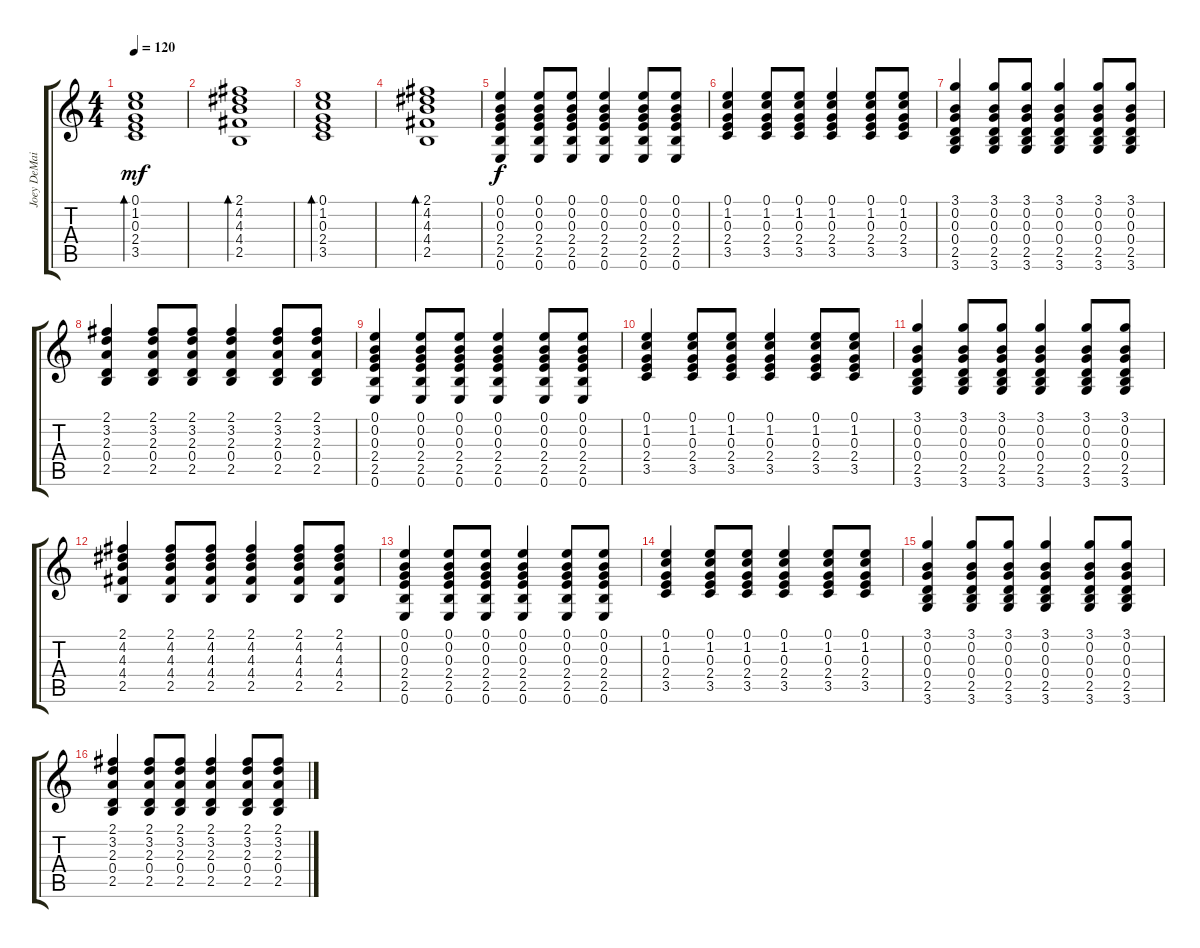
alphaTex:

\track ("Joey DeMaio acoustic guitar" "Joey DeMai") {instrument acousticguitarsteel}
\staff {score tabs}
\tuning (E4 B3 G3 D3 A2 E2) {hide}
\ts (4 4)
\tempo 120
\clef g2
\ks c
(0.1 1.2 0.3 2.4 3.5).1{bd 240 dy mf} |
(2.1 4.2 4.3 4.4 2.5).1{bd 240} |
(0.1 1.2 0.3 2.4 3.5).1{bd 240} |
(2.1 4.2 4.3 4.4 2.5).1{bd 240} |
(0.1 0.2 0.3 2.4 2.5 0.6).4{dy f volume 10 balance 5} (0.1 0.2 0.3 2.4 2.5 0.6).8 (0.1 0.2 0.3 2.4 2.5 0.6).8 (0.1 0.2 0.3 2.4 2.5 0.6).4 (0.1 0.2 0.3 2.4 2.5 0.6).8 (0.1 0.2 0.3 2.4 2.5 0.6).8 |
(0.1 1.2 0.3 2.4 3.5).4 (0.1 1.2 0.3 2.4 3.5).8 (0.1 1.2 0.3 2.4 3.5).8 (0.1 1.2 0.3 2.4 3.5).4 (0.1 1.2 0.3 2.4 3.5).8 (0.1 1.2 0.3 2.4 3.5).8 |
(3.1 0.2 0.3 0.4 2.5 3.6).4 (3.1 0.2 0.3 0.4 2.5 3.6).8 (3.1 0.2 0.3 0.4 2.5 3.6).8 (3.1 0.2 0.3 0.4 2.5 3.6).4 (3.1 0.2 0.3 0.4 2.5 3.6).8 (3.1 0.2 0.3 0.4 2.5 3.6).8 |
(2.1 3.2 2.3 0.4 2.5).4 (2.1 3.2 2.3 0.4 2.5).8 (2.1 3.2 2.3 0.4 2.5).8 (2.1 3.2 2.3 0.4 2.5).4 (2.1 3.2 2.3 0.4 2.5).8 (2.1 3.2 2.3 0.4 2.5).8 |
(0.1 0.2 0.3 2.4 2.5 0.6).4 (0.1 0.2 0.3 2.4 2.5 0.6).8 (0.1 0.2 0.3 2.4 2.5 0.6).8 (0.1 0.2 0.3 2.4 2.5 0.6).4 (0.1 0.2 0.3 2.4 2.5 0.6).8 (0.1 0.2 0.3 2.4 2.5 0.6).8 |
(0.1 1.2 0.3 2.4 3.5).4 (0.1 1.2 0.3 2.4 3.5).8 (0.1 1.2 0.3 2.4 3.5).8 (0.1 1.2 0.3 2.4 3.5).4 (0.1 1.2 0.3 2.4 3.5).8 (0.1 1.2 0.3 2.4 3.5).8 |
(3.1 0.2 0.3 0.4 2.5 3.6).4 (3.1 0.2 0.3 0.4 2.5 3.6).8 (3.1 0.2 0.3 0.4 2.5 3.6).8 (3.1 0.2 0.3 0.4 2.5 3.6).4 (3.1 0.2 0.3 0.4 2.5 3.6).8 (3.1 0.2 0.3 0.4 2.5 3.6).8 |
(2.1 4.2 4.3 4.4 2.5).4 (2.1 4.2 4.3 4.4 2.5).8 (2.1 4.2 4.3 4.4 2.5).8 (2.1 4.2 4.3 4.4 2.5).4 (2.1 4.2 4.3 4.4 2.5).8 (2.1 4.2 4.3 4.4 2.5).8 |
(0.1 0.2 0.3 2.4 2.5 0.6).4 (0.1 0.2 0.3 2.4 2.5 0.6).8 (0.1 0.2 0.3 2.4 2.5 0.6).8 (0.1 0.2 0.3 2.4 2.5 0.6).4 (0.1 0.2 0.3 2.4 2.5 0.6).8 (0.1 0.2 0.3 2.4 2.5 0.6).8 |
(0.1 1.2 0.3 2.4 3.5).4 (0.1 1.2 0.3 2.4 3.5).8 (0.1 1.2 0.3 2.4 3.5).8 (0.1 1.2 0.3 2.4 3.5).4 (0.1 1.2 0.3 2.4 3.5).8 (0.1 1.2 0.3 2.4 3.5).8 |
(3.1 0.2 0.3 0.4 2.5 3.6).4 (3.1 0.2 0.3 0.4 2.5 3.6).8 (3.1 0.2 0.3 0.4 2.5 3.6).8 (3.1 0.2 0.3 0.4 2.5 3.6).4 (3.1 0.2 0.3 0.4 2.5 3.6).8 (3.1 0.2 0.3 0.4 2.5 3.6).8 |
(2.1 3.2 2.3 0.4 2.5).4 (2.1 3.2 2.3 0.4 2.5).8 (2.1 3.2 2.3 0.4 2.5).8 (2.1 3.2 2.3 0.4 2.5).4 (2.1 3.2 2.3 0.4 2.5).8 (2.1 3.2 2.3 0.4 2.5).8
